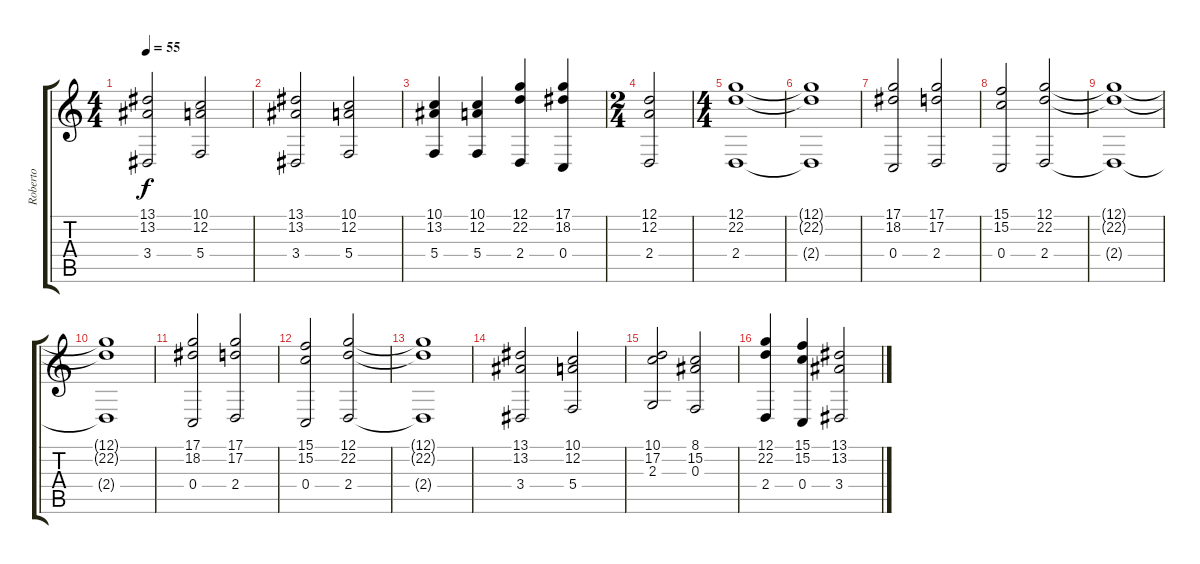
\track ("Roberto" "Roberto") {instrument pad2warm}
\staff {score tabs}
\tuning (D4 A3 F3 C3 G2 D2) {hide}
\ts (4 4)
\tempo 55
\clef g2
\ks c
(13.1 13.2 3.4).2{dy f} (10.1 12.2 5.4).2 |
(13.1 13.2 3.4).2 (10.1 12.2 5.4).2 |
(10.1 13.2 5.4).4 (10.1 12.2 5.4).4 (12.1 22.2 2.4).4 (17.1 18.2 0.4).4 |
\ts (2 4)
(12.1 12.2 2.4).2 |
\ts (4 4)
(12.1 22.2 2.4).1 |
(12.1{t} 22.2{t} 2.4{t}).1 |
(17.1 18.2 0.4).2 (17.1 17.2 2.4).2 |
(15.1 15.2 0.4).2 (12.1 22.2 2.4).2 |
(12.1{t} 22.2{t} 2.4{t}).1 |
(12.1{t} 22.2{t} 2.4{t}).1 |
(17.1 18.2 0.4).2 (17.1 17.2 2.4).2 |
(15.1 15.2 0.4).2 (12.1 22.2 2.4).2 |
(12.1{t} 22.2{t} 2.4{t}).1 |
(13.1 13.2 3.4).2 (10.1 12.2 5.4).2 |
(10.1 17.2 2.3).2 (8.1 15.2 0.3).2 |
(12.1 22.2 2.4).4 (15.1 15.2 0.4).4 (13.1 13.2 3.4).2
